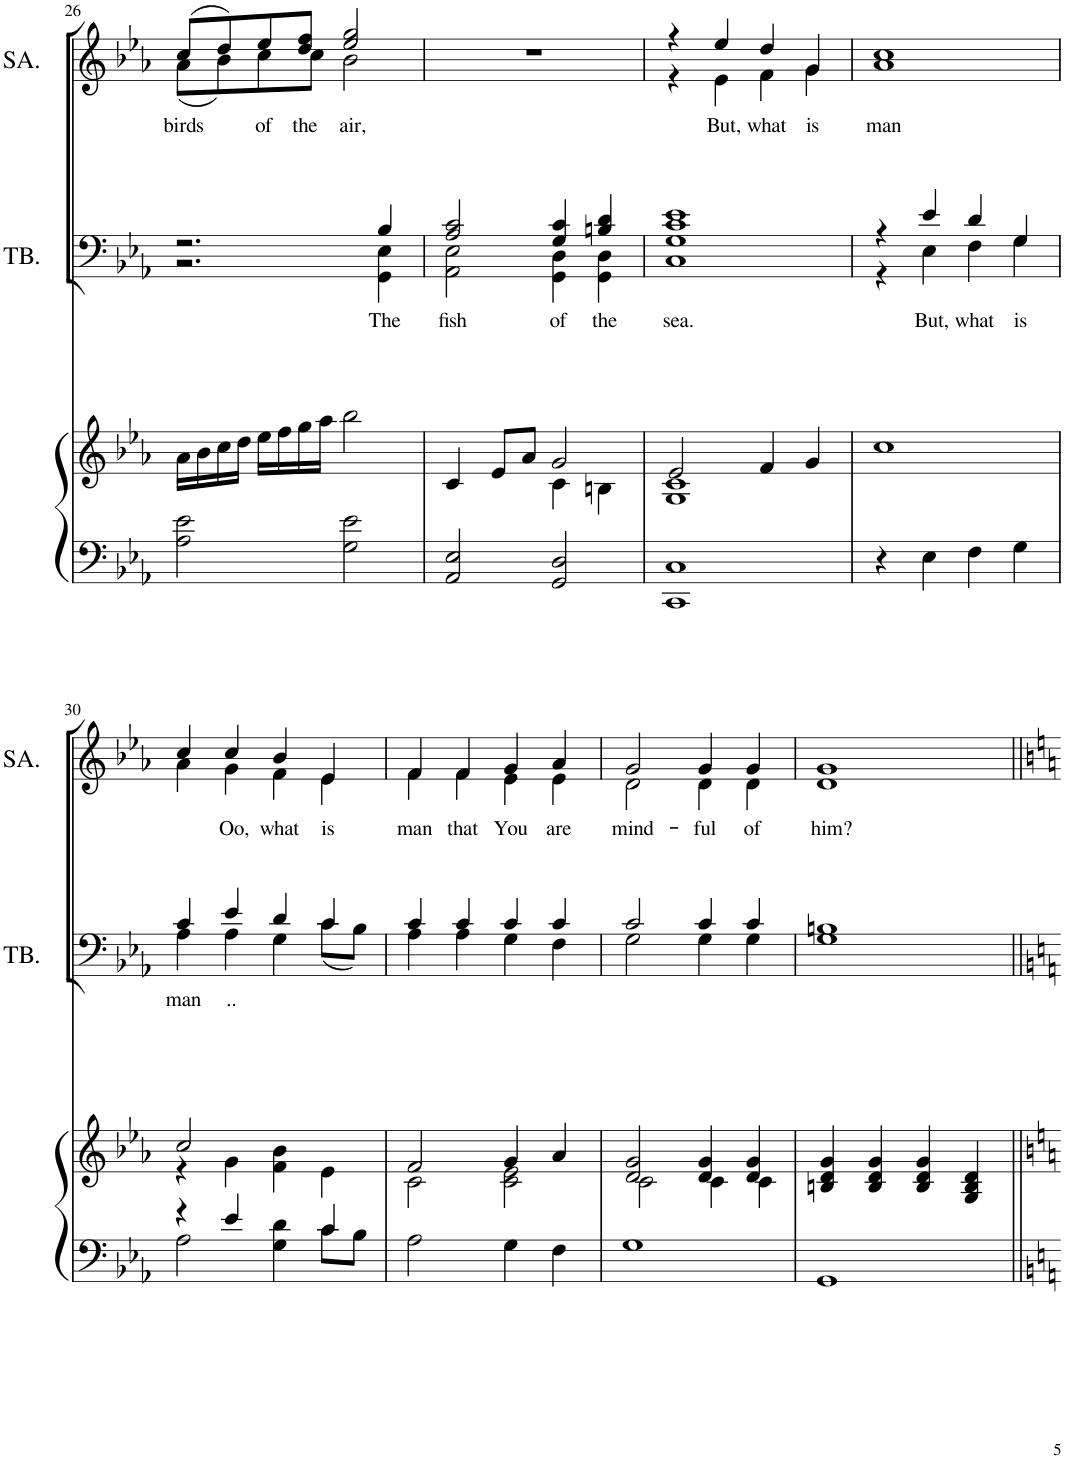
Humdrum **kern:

**kern	**kern	**kern	**text	**kern	**text
*part3	*part3	*part2	*part2	*part1	*part1
*staff4	*staff3	*staff2	*staff2	*staff1	*staff1
*I"Piano	*	*I"TB.	*	*I"SA.	*
*I'Pno	*	*I'TB.	*	*I'SA.	*
!!LO:PB:g=z
*clefF4	*clefG2	*clefF4	*	*clefG2	*
*k[b-e-a-]	*k[b-e-a-]	*k[b-e-a-]	*	*k[b-e-a-]	*
*M4/4	*M4/4	*M4/4	*	*M4/4	*
=26	=26	=26	=26	=26	=26
*	*	*^	*	*^	*
!	!	!	!	!	!	!	!LO:LY:b
2A-\ 2e-\	16a-\LL	2.r	2.r	.	(8cc/L	(8a-\L	birds
.	16b-\	.	.	.	.	.	.
.	16cc\	.	.	.	8dd/)	8b-\)	.
.	16dd\JJ	.	.	.	.	.	.
!	!	!	!	!	!	!	!LO:LY:b
.	16ee-\LL	.	.	.	8ee-/	8cc\	of
.	16ff\	.	.	.	.	.	.
!	!	!	!	!	!	!	!LO:LY:b
.	16gg\	.	.	.	8dd/ 8ff/J	8cc\J	the
.	16aa-\JJ	.	.	.	.	.	.
!	!	!	!	!	!	!	!LO:LY:b
2G\ 2e-\	2bb-\	.	.	.	2ee-/ 2gg/	2b-\	air,
!	!	!	!	!LO:LY:b	!	!	!
.	.	4B-/	4GG\ 4E-\	The	.	.	.
*	*	*	*	*	*v	*v	*
=27	=27	=27	=27	=27	=27	=27
*	*^	*	*	*	*	*
!	!	!	!	!	!LO:LY:b	!	!
2AA-/ 2E-/	4c/	2ryy	2A-/ 2c/	2AA-\ 2E-\	fish	1r	.
.	8e-/L	.	.	.	.	.	.
.	8a-/J	.	.	.	.	.	.
!	!	!	!	!	!LO:LY:b	!	!
2GG/ 2D/	2g/	4c\	4G/ 4c/	4GG\ 4D\	of	.	.
!	!	!	!	!	!LO:LY:b	!	!
.	.	4Bn\	4Bn/ 4d/	4GG\ 4D\	the	.	.
=28	=28	=28	=28	=28	=28	=28	=28
!	!	!	!	!	!LO:LY:b	!	!
*	*	*	*	*	*	*^	*
1CC 1C	2e-/	1G 1c	1c 1e-	1C 1G	sea.	4r	4r	.
!	!	!	!	!	!	!	!	!LO:LY:b
.	.	.	.	.	.	4ee-/	4e-\	But,
!	!	!	!	!	!	!	!	!LO:LY:b
.	4f/	.	.	.	.	4dd/	4f\	what
!	!	!	!	!	!	!	!	!LO:LY:b
.	4g/	.	.	.	.	4g/	4g\	is
*	*v	*v	*	*	*	*	*	*
=29	=29	=29	=29	=29	=29	=29	=29
!	!	!	!	!	!	!	!LO:LY:b
4r	1cc	4r	4r	.	1cc	1a-	man
!	!	!	!	!LO:LY:b	!	!	!
4E-\	.	4e-/	4E-\	But,	.	.	.
!	!	!	!	!LO:LY:b	!	!	!
4F\	.	4d/	4F\	what	.	.	.
!	!	!	!	!LO:LY:b	!	!	!
4G\	.	4G/	4G\	is	.	.	.
!!LO:LB:g=z	!!
=30	=30	=30	=30	=30	=30	=30	=30
*^	*^	*	*	*	*	*	*
!	!	!	!	!	!	!LO:LY:b	!	!	!
4r	2A-\	2cc/	4r	4c/	4A-\	man	4cc/	4a-\	.
!	!	!	!	!	!	!LO:LY:b	!	!	!LO:LY:b
4e-/	.	.	4g\	4e-/	4A-\	..	4cc/	4g\	Oo,
!	!	!	!	!	!	!	!	!	!LO:LY:b
4G\ 4d\	4ryy	2ryy	4f\ 4b-\	4d/	4G\	.	4b-/	4f\	what
!	!	!	!	!	!	!	!	!	!LO:LY:b
4c/	8c\L	.	4e-\	4c/	(8c\L	.	4e-/	4e-\	is
.	8B-\J	.	.	.	8B-\J)	.	.	.	.
=31	=31	=31	=31	=31	=31	=31	=31	=31	=31
!	!	!	!	!	!	!	!	!	!LO:LY:b
*v	*v	*	*	*	*	*	*	*	*
2A-\	2f/	2c\	4c/	4A-\	.	4f/	4f\	man
!	!	!	!	!	!	!	!	!LO:LY:b
.	.	.	4c/	4A-\	.	4f/	4f\	that
!	!	!	!	!	!	!	!	!LO:LY:b
4G\	4g/	2c\ 2e-\	4c/	4G\	.	4g/	4e-\	You
!	!	!	!	!	!	!	!	!LO:LY:b
4F\	4a-/	.	4c/	4F\	.	4a-/	4e-\	are
=32	=32	=32	=32	=32	=32	=32	=32	=32
!	!	!	!	!	!	!	!	!LO:LY:b
1G	2d/ 2g/	2c\	2c/	2G\	.	2g/	2d\	mind-
!	!	!	!	!	!	!	!	!LO:LY:b
.	4d/ 4g/	4c\	4c/	4G\	.	4g/	4d\	-ful
!	!	!	!	!	!	!	!	!LO:LY:b
.	4d/ 4g/	4c\	4c/	4G\	.	4g/	4d\	of
=33	=33	=33	=33	=33	=33	=33	=33	=33
!	!	!	!	!	!	!	!	!LO:LY:b
*	*v	*v	*	*	*	*	*	*
1GG	4Bn/ 4d/ 4g/	1Bn	1G	.	1g	1d	him?
.	4B/ 4d/ 4g/	.	.	.	.	.	.
.	4B/ 4d/ 4g/	.	.	.	.	.	.
.	4G/ 4B/ 4d/	.	.	.	.	.	.
*	*	*v	*v	*	*	*	*
*	*	*	*	*v	*v	*
=||	=||	=||	=||	=||	=||
*-	*-	*-	*-	*-	*-
